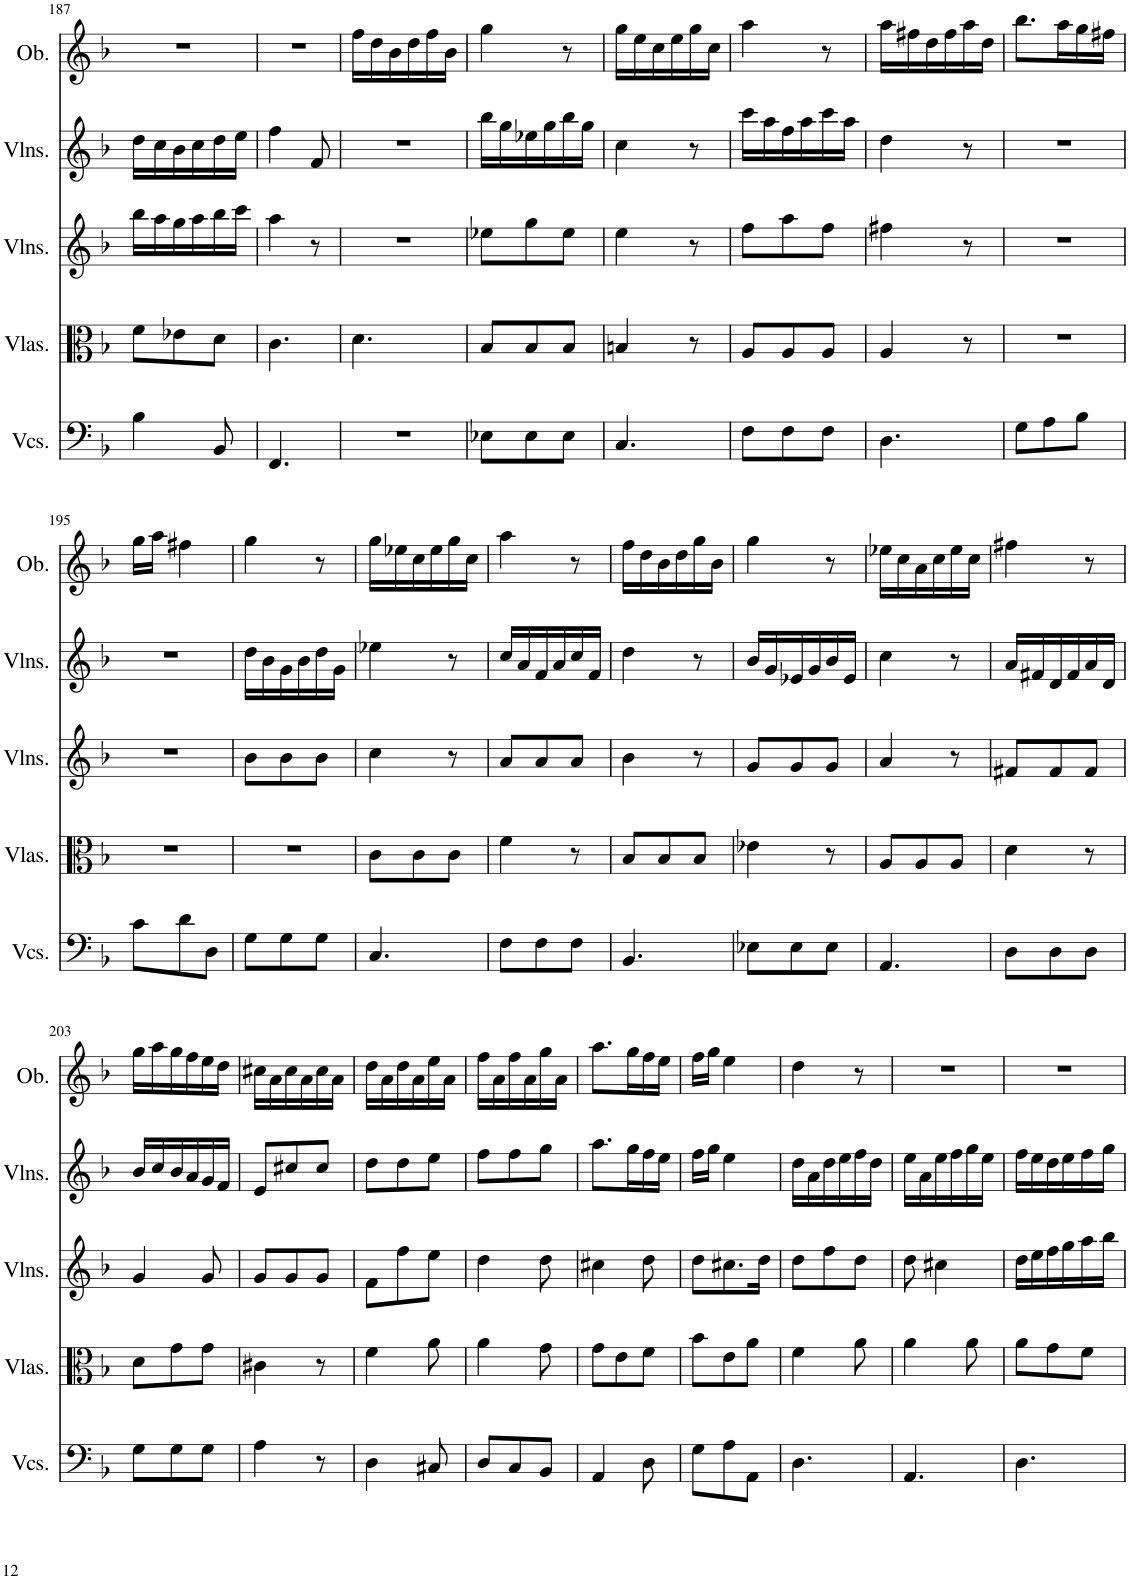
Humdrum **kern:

**kern	**kern	**kern	**kern	**kern
*part5	*part4	*part3	*part2	*part1
*staff5	*staff4	*staff3	*staff2	*staff1
*I"Violoncellos, Organo  e Violoncello	*I"Violas, Alto Viola	*I"Violins, Violino Secondo	*I"Violins, Violino Primo	*I"Oboe, Oboe
*I'Vcs.	*I'Vlas.	*I'Vlns.	*I'Vlns.	*I'Ob.
!!LO:PB:g=z
*clefF4	*clefC3	*clefG2	*clefG2	*clefG2
*k[b-]	*k[b-]	*k[b-]	*k[b-]	*k[b-]
*M3/8	*M3/8	*M3/8	*M3/8	*M3/8
=187	=187	=187	=187	=187
4B-\	8f\L	16bb-\LL	16dd\LL	4.r
.	.	16aa\	16cc\	.
.	8e-X\	16gg\	16b-\	.
.	.	16aa\	16cc\	.
8BB-/	8d\J	16bb-\	16dd\	.
.	.	16ccc\JJ	16ee\JJ	.
=188	=188	=188	=188	=188
4.FF/	4.c\	4aa\	4ff\	4.r
.	.	8r	8f/	.
=189	=189	=189	=189	=189
4.r	4.d\	4.r	4.r	16ff\LL
.	.	.	.	16dd\
.	.	.	.	16b-\
.	.	.	.	16dd\
.	.	.	.	16ff\
.	.	.	.	16b-\JJ
=190	=190	=190	=190	=190
8E-X\L	8B-/L	8ee-X\L	16bb-\LL	4gg\
.	.	.	16gg\	.
8E-\	8B-/	8gg\	16ee-X\	.
.	.	.	16gg\	.
8E-\J	8B-/J	8ee-\J	16bb-\	8r
.	.	.	16gg\JJ	.
=191	=191	=191	=191	=191
4.C/	4Bn/	4ee\	4cc\	16gg\LL
.	.	.	.	16ee\
.	.	.	.	16cc\
.	.	.	.	16ee\
.	8r	8r	8r	16gg\
.	.	.	.	16cc\JJ
=192	=192	=192	=192	=192
8F\L	8A/L	8ff\L	16ccc\LL	4aa\
.	.	.	16aa\	.
8F\	8A/	8aa\	16ff\	.
.	.	.	16aa\	.
8F\J	8A/J	8ff\J	16ccc\	8r
.	.	.	16aa\JJ	.
=193	=193	=193	=193	=193
4.D\	4A/	4ff#X\	4dd\	16aa\LL
.	.	.	.	16ff#X\
.	.	.	.	16dd\
.	.	.	.	16ff#\
.	8r	8r	8r	16aa\
.	.	.	.	16dd\JJ
=194	=194	=194	=194	=194
8G\L	4.r	4.r	4.r	8.bb-\L
8A\	.	.	.	.
.	.	.	.	16aa\L
8B-\J	.	.	.	16gg\
.	.	.	.	16ff#X\JJ
!!LO:LB:g=z
=195	=195	=195	=195	=195
8c\L	4.r	4.r	4.r	16gg\LL
.	.	.	.	16aa\JJ
8d\	.	.	.	4ff#X\
8D\J	.	.	.	.
=196	=196	=196	=196	=196
8G\L	4.r	8b-\L	16dd\LL	4gg\
.	.	.	16b-\	.
8G\	.	8b-\	16g\	.
.	.	.	16b-\	.
8G\J	.	8b-\J	16dd\	8r
.	.	.	16g\JJ	.
=197	=197	=197	=197	=197
4.C/	8c\L	4cc\	4ee-X\	16gg\LL
.	.	.	.	16ee-X\
.	8c\	.	.	16cc\
.	.	.	.	16ee-\
.	8c\J	8r	8r	16gg\
.	.	.	.	16cc\JJ
=198	=198	=198	=198	=198
8F\L	4f\	8a/L	16cc/LL	4aa\
.	.	.	16a/	.
8F\	.	8a/	16f/	.
.	.	.	16a/	.
8F\J	8r	8a/J	16cc/	8r
.	.	.	16f/JJ	.
=199	=199	=199	=199	=199
4.BB-/	8B-/L	4b-\	4dd\	16ff\LL
.	.	.	.	16dd\
.	8B-/	.	.	16b-\
.	.	.	.	16dd\
.	8B-/J	8r	8r	16gg\
.	.	.	.	16b-\JJ
=200	=200	=200	=200	=200
8E-X\L	4e-X\	8g/L	16b-/LL	4gg\
.	.	.	16g/	.
8E-\	.	8g/	16e-X/	.
.	.	.	16g/	.
8E-\J	8r	8g/J	16b-/	8r
.	.	.	16e-/JJ	.
=201	=201	=201	=201	=201
4.AA/	8A/L	4a/	4cc\	16ee-X\LL
.	.	.	.	16cc\
.	8A/	.	.	16a\
.	.	.	.	16cc\
.	8A/J	8r	8r	16ee-\
.	.	.	.	16cc\JJ
=202	=202	=202	=202	=202
8D\L	4d\	8f#X/L	16a/LL	4ff#X\
.	.	.	16f#X/	.
8D\	.	8f#/	16d/	.
.	.	.	16f#/	.
8D\J	8r	8f#/J	16a/	8r
.	.	.	16d/JJ	.
!!LO:LB:g=z
=203	=203	=203	=203	=203
8G\L	8d\L	4g/	16b-/LL	16gg\LL
.	.	.	16cc/	16aa\
8G\	8g\	.	16b-/	16gg\
.	.	.	16a/	16ff\
8G\J	8g\J	8g/	16g/	16ee\
.	.	.	16f/JJ	16dd\JJ
=204	=204	=204	=204	=204
4A\	4c#X\	8g/L	8e/L	16cc#X\LL
.	.	.	.	16a\
.	.	8g/	8cc#X/	16cc#\
.	.	.	.	16a\
8r	8r	8g/J	8cc#/J	16cc#\
.	.	.	.	16a\JJ
=205	=205	=205	=205	=205
4D\	4f\	8f\L	8dd\L	16dd\LL
.	.	.	.	16a\
.	.	8ff\	8dd\	16dd\
.	.	.	.	16a\
8C#X/	8a\	8ee\J	8ee\J	16ee\
.	.	.	.	16a\JJ
=206	=206	=206	=206	=206
8D/L	4a\	4dd\	8ff\L	16ff\LL
.	.	.	.	16a\
8C/	.	.	8ff\	16ff\
.	.	.	.	16a\
8BB-/J	8g\	8dd\	8gg\J	16gg\
.	.	.	.	16a\JJ
=207	=207	=207	=207	=207
4AA/	8g\L	4cc#X\	8.aa\L	8.aa\L
.	8e\	.	.	.
.	.	.	16gg\L	16gg\L
8D\	8f\J	8dd\	16ff\	16ff\
.	.	.	16ee\JJ	16ee\JJ
=208	=208	=208	=208	=208
8G\L	8b-\L	8dd\L	16ff\LL	16ff\LL
.	.	.	16gg\JJ	16gg\JJ
8A\	8e\	8.cc#X\	4ee\	4ee\
8AA\J	8a\J	.	.	.
.	.	16dd\Jk	.	.
=209	=209	=209	=209	=209
4.D\	4f\	8dd\L	16dd\LL	4dd\
.	.	.	16a\	.
.	.	8ff\	16dd\	.
.	.	.	16ee\	.
.	8a\	8dd\J	16ff\	8r
.	.	.	16dd\JJ	.
=210	=210	=210	=210	=210
4.AA/	4a\	8dd\	16ee\LL	4.r
.	.	.	16a\	.
.	.	4cc#X\	16ee\	.
.	.	.	16ff\	.
.	8a\	.	16gg\	.
.	.	.	16ee\JJ	.
=211	=211	=211	=211	=211
4.D\	8a\L	16dd\LL	16ff\LL	4.r
.	.	16ee\	16ee\	.
.	8g\	16ff\	16dd\	.
.	.	16gg\	16ee\	.
.	8f\J	16aa\	16ff\	.
.	.	16bb-\JJ	16gg\JJ	.
=	=	=	=	=
*-	*-	*-	*-	*-
